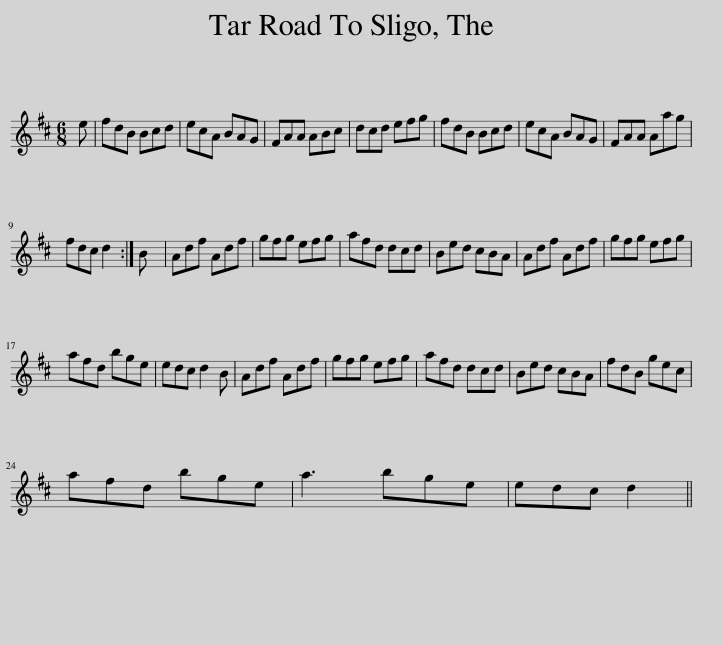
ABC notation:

X:1
L:1/8
M:6/8
I:linebreak $
K:D
V:1 treble
V:1
 e | fdB Bcd | ecA BAG | FAA ABc | dcd efg | %5
 fdB Bcd | ecA BAG | FAA Aag |$ fdc d2 :| B | %10
 Adf Adf | gfg efg | afd dcd | Bed cBA | Adf Adf | %15
 gfg efg |$ afd bge | edc d2 B | Adf Adf | gfg efg | %20
 afd dcd | Bed cBA | fdB gec |$ afd bge | a3 bge | %25
 edc d2 || %26
